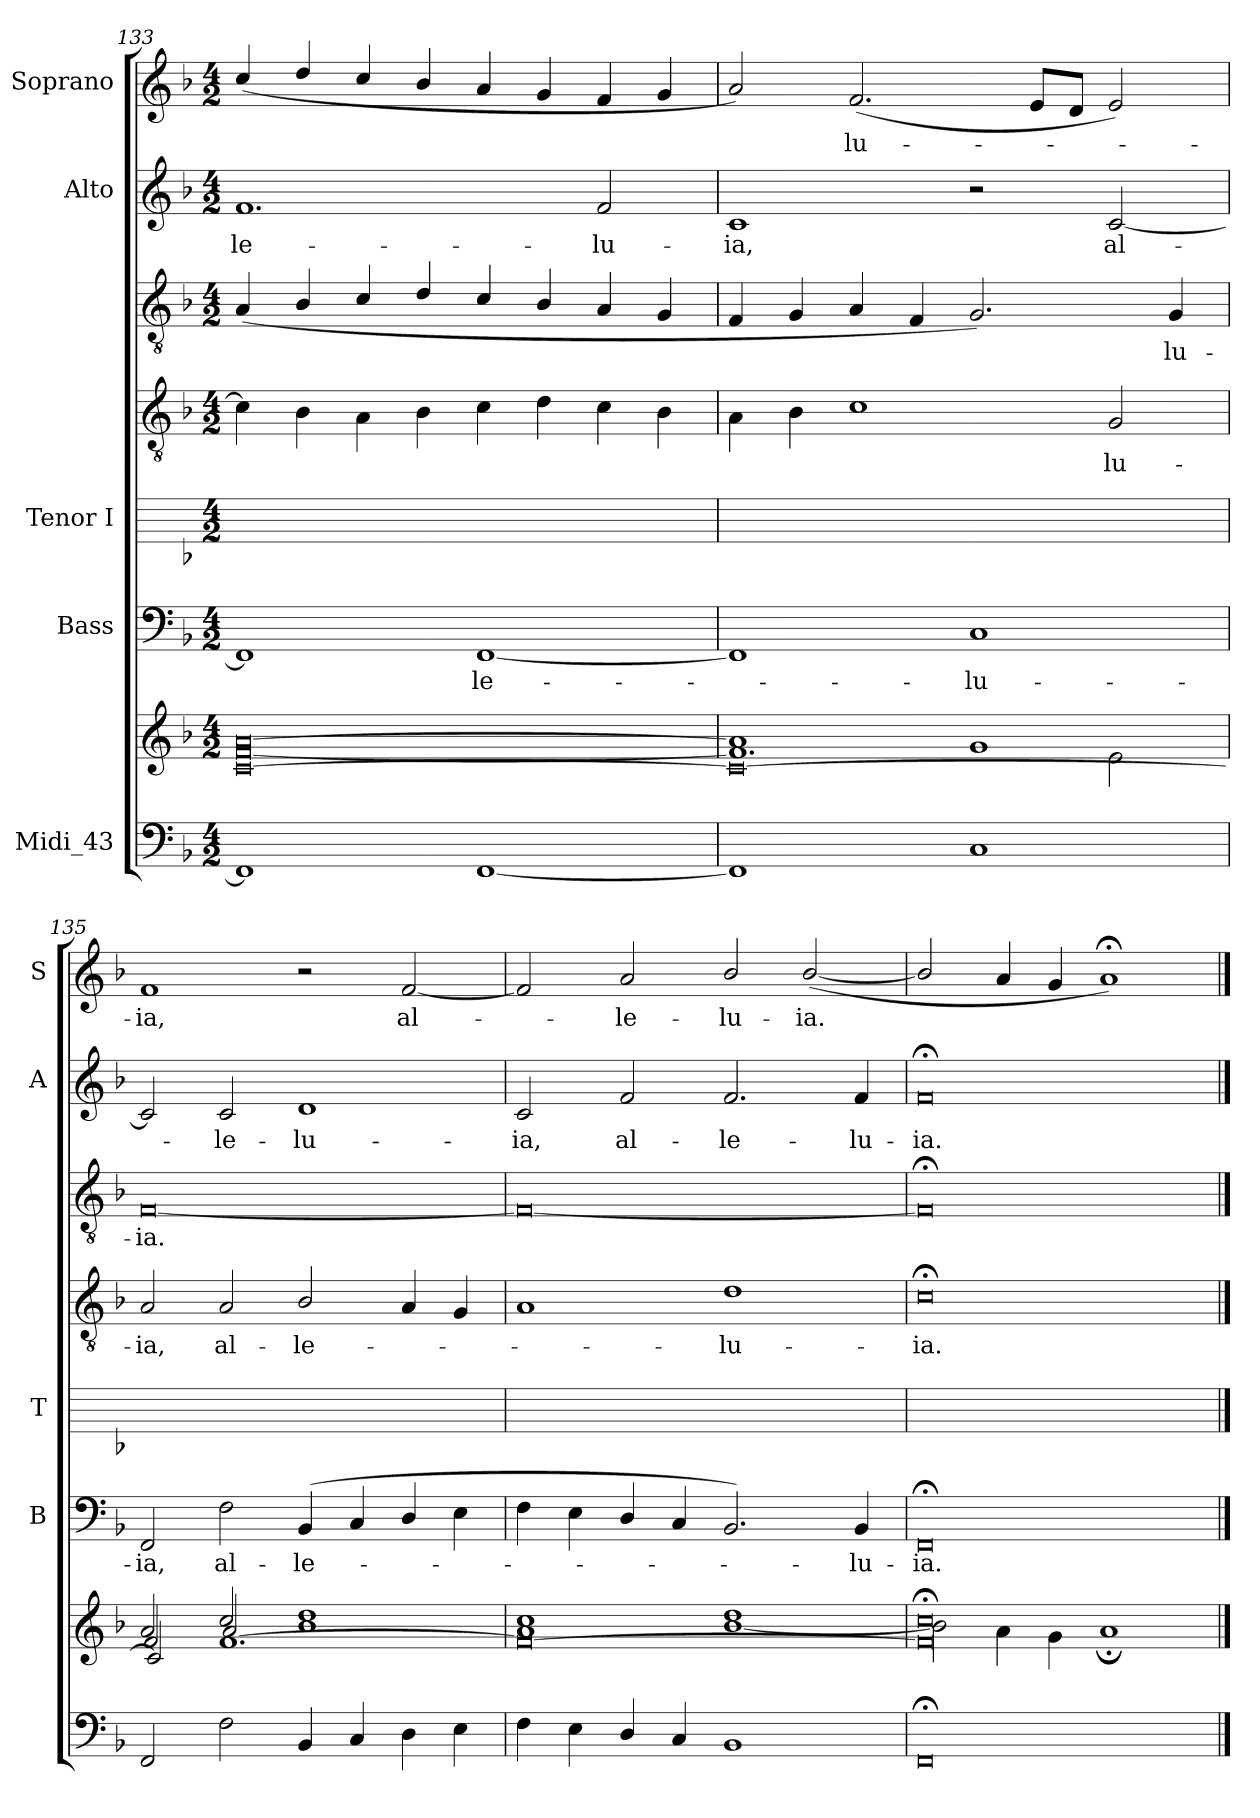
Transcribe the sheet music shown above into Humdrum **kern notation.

**kern	**kern	**kern	**text	**kern	**kern	**text	**kern	**text	**kern	**text	**kern	**text
*part5	*part5	*part4	*part4	*part3	*part3	*part3	*part3	*part3	*part2	*part2	*part1	*part1
*staff8	*staff7	*staff6	*staff6	*staff5	*staff4	*staff4	*staff3	*staff3	*staff2	*staff2	*staff1	*staff1
*I"Midi_43	*	*I"Bass	*	*I"Tenor I	*	*	*	*	*I"Alto	*	*I"Soprano	*
*	*	*I'B	*	*I'T	*	*	*	*	*I'A	*	*I'S	*
!!LO:LB:g=z
*clefF4	*clefG2	*clefF4	*	*	*clefGv2	*	*clefGv2	*	*clefG2	*	*clefG2	*
*k[b-]	*k[b-]	*k[b-]	*	*k[b-]	*k[b-]	*	*k[b-]	*	*k[b-]	*	*k[b-]	*
*F:	*F:	*F:	*	*F:	*F:	*	*F:	*	*F:	*	*F:	*
*M4/2	*M4/2	*M4/2	*	*M4/2	*M4/2	*	*M4/2	*	*M4/2	*	*M4/2	*
=133	=133	=133	=133	=133	=133	=133	=133	=133	=133	=133	=133	=133
*	*^	*	*	*	*	*	*	*	*	*	*	*
*	*	*^	*	*	*	*	*	*	*	*	*	*	*
!	!	!	!	!	!	!	!	!	!	!	!	!LO:LY:b	!	!
1FF]	[0a/	[0f\	[0c\	1FF]	.	0ryy	4c]	.	(<4A	.	1.f	-le-	(<4cc/	.
.	.	.	.	.	.	.	4B-	.	4B-/	.	.	.	4dd/	.
.	.	.	.	.	.	.	4A\	.	4c/	.	.	.	4cc/	.
.	.	.	.	.	.	.	4B-	.	4d/	.	.	.	4b-/	.
!	!	!	!	!	!LO:LY:b	!	!	!	!	!	!	!	!	!
[1FF	.	.	.	[1FF	le-	.	4c	.	4c/	.	.	.	4a	.
.	.	.	.	.	.	.	4d	.	4B-/	.	.	.	4g	.
!	!	!	!	!	!	!	!	!	!	!	!	!LO:LY:b	!	!
.	.	.	.	.	.	.	4c	.	4A	.	2f	-lu-	4f	.
.	.	.	.	.	.	.	4B-	.	4G	.	.	.	4g	.
=134	=134	=134	=134	=134	=134	=134	=134	=134	=134	=134	=134	=134	=134	=134
!	!	!	!	!	!	!	!	!	!	!	!	!LO:LY:b	!	!
1FF]	1a/]	1.f\]	0c\_	1FF]	.	0ryy	4A\	.	4F	.	1c	-ia,	2a)	.
.	.	.	.	.	.	.	4B-	.	4G	.	.	.	.	.
!	!	!	!	!	!	!	!	!	!	!	!	!	!	!LO:LY:b
.	.	.	.	.	.	.	1c	.	4A	.	.	.	(<2.f	lu-
.	.	.	.	.	.	.	.	.	4F	.	.	.	.	.
!	!	!	!	!	!LO:LY:b	!	!	!	!	!	!	!	!	!
1C	1g/	.	.	1C	lu-	.	.	.	2.G)	.	2r	.	.	.
.	.	.	.	.	.	.	.	.	.	.	.	.	8eL	.
.	.	.	.	.	.	.	.	.	.	.	.	.	8dJ	.
!	!	!	!	!	!	!	!	!LO:LY:b	!	!	!	!LO:LY:b	!	!
.	.	2e\	.	.	.	.	2G	-lu-	.	.	[2c	al-	2e)	.
!	!	!	!	!	!	!	!	!	!	!LO:LY:b	!	!	!	!
.	.	.	.	.	.	.	.	.	4G	lu-	.	.	.	.
=135	=135	=135	=135	=135	=135	=135	=135	=135	=135	=135	=135	=135	=135	=135
!	!	!	!	!	!LO:LY:b	!	!	!LO:LY:b	!	!LO:LY:b	!	!	!	!LO:LY:b
2FF	2a/	2f/	2c/]	2FF	-ia,	0ryy	2A	ia,	[0F	-ia.	2c]	.	1f	ia,
!	!	!	!	!	!LO:LY:b	!	!	!LO:LY:b	!	!	!	!LO:LY:b	!	!
2F	2cc/	2a/	[1.f\	2F	al-	.	2A	al-	.	.	2c	le-	.	.
!	!	!	!	!	!LO:LY:b	!	!	!LO:LY:b	!	!	!	!LO:LY:b	!	!
4BB-	1dd/	1b-\	.	(<4BB-	-le-	.	2B-/	-le-	.	.	1d	-lu-	2r	.
4C	.	.	.	4C	.	.	.	.	.	.	.	.	.	.
!	!	!	!	!	!	!	!	!	!	!	!	!	!	!LO:LY:b
4D	.	.	.	4D/	.	.	4A	.	.	.	.	.	[2f	al-
4E	.	.	.	4E	.	.	4G	.	.	.	.	.	.	.
=136	=136	=136	=136	=136	=136	=136	=136	=136	=136	=136	=136	=136	=136	=136
!	!	!	!	!	!	!	!	!	!	!	!	!LO:LY:b	!	!
4F	1cc/	1a\	0f\_	4F	.	0ryy	1A	.	0F_	.	2c	-ia,	2f]	.
4E	.	.	.	4E	.	.	.	.	.	.	.	.	.	.
!	!	!	!	!	!	!	!	!	!	!	!	!LO:LY:b	!	!LO:LY:b
4D/	.	.	.	4D/	.	.	.	.	.	.	2f	al-	2a	le-
4C	.	.	.	4C	.	.	.	.	.	.	.	.	.	.
!	!	!	!	!	!	!	!	!LO:LY:b	!	!	!	!LO:LY:b	!	!LO:LY:b
1BB-	1dd/	[1b-\	.	2.BB-)	.	.	1d	lu-	.	.	2.f	-le-	2b-/	-lu-
!	!	!	!	!	!	!	!	!	!	!	!	!	!	!LO:LY:b
.	.	.	.	.	.	.	.	.	.	.	.	.	(<[2b-/	-ia.
!	!	!	!	!	!LO:LY:b	!	!	!	!	!	!	!LO:LY:b	!	!
.	.	.	.	4BB-	lu-	.	.	.	.	.	4f	-lu-	.	.
=137	=137	=137	=137	=137	=137	=137	=137	=137	=137	=137	=137	=137	=137	=137
!	!	!	!	!	!LO:LY:b	!	!	!LO:LY:b	!	!	!	!LO:LY:b	!	!
0FF;	0cc;</	2b-\]	0f\]	0FF;<	-ia.	0ryy	0c;<	-ia.	0F;<]	.	0f;<	-ia.	2b-/]	.
.	.	4a\	.	.	.	.	.	.	.	.	.	.	4a	.
.	.	4g\	.	.	.	.	.	.	.	.	.	.	4g	.
.	.	1a;\	.	.	.	.	.	.	.	.	.	.	1a;<)	.
*	*v	*v	*v	*	*	*	*	*	*	*	*	*	*	*
==	==	==	==	==	==	==	==	==	==	==	==	==
*-	*-	*-	*-	*-	*-	*-	*-	*-	*-	*-	*-	*-
